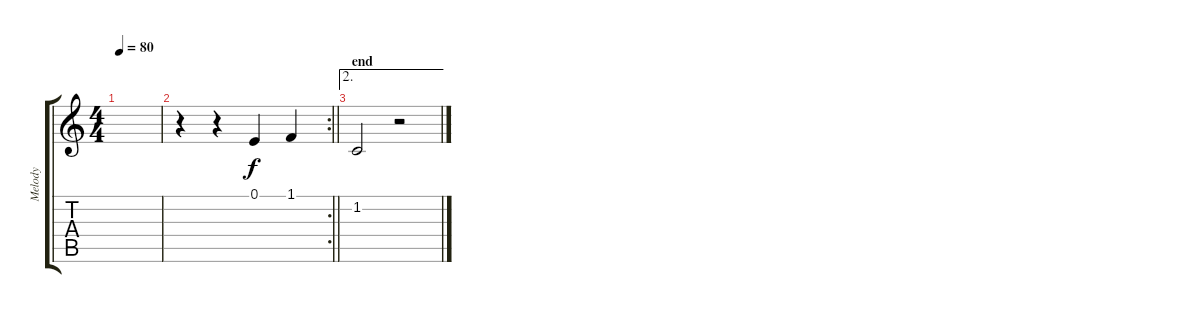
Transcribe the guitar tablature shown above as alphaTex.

\track ("Melody" "Melody") {instrument brightacousticpiano}
\staff {score tabs}
\tuning (E4 B3 G3 D3 A2 E2) {hide}
\ts (4 4)
\tempo 80
\clef g2
\ks c
|
\rc 2
\barLineRight lightlight
r.4 r.4 0.1.4 1.1.4 |
\ae 2
\section ("" "end")
1.2.2 r.2
